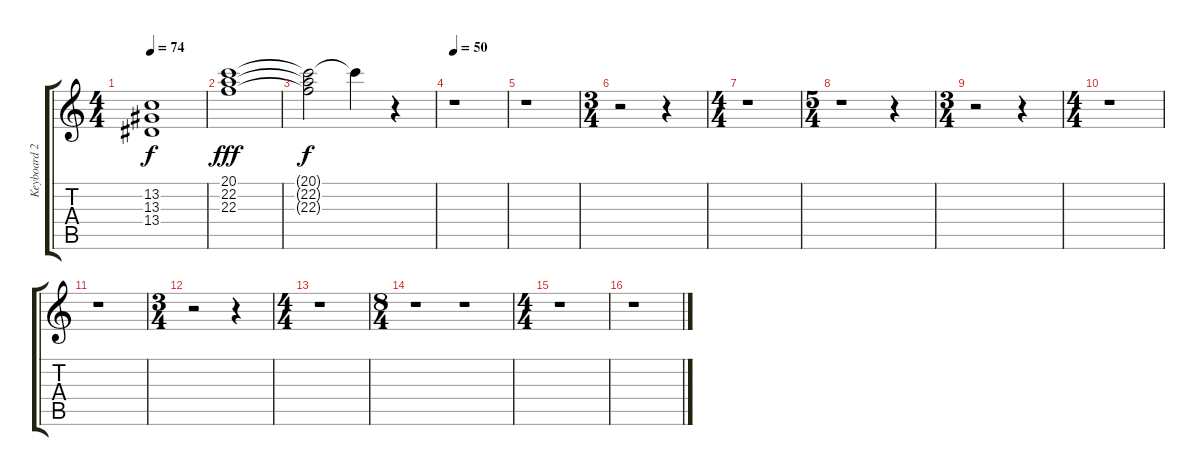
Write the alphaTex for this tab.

\track ("Keyboard 2" "Keyboard 2") {instrument synthstrings1}
\staff {score tabs}
\tuning (E4 B3 G3 D3 A2 E2) {hide}
\ts (4 4)
\tempo 74
\clef g2
\ks c
(13.2{t} 13.3{t} 13.4{t}).1{dy f} |
(20.1 22.2 22.3).1{dy fff} |
(20.1{t} 22.2{t} 22.3{t}).2{dy f} 20.1{t}.4 r.4 |
\tempo 50
r.1 |
r.1 |
\ts (3 4)
r.2 r.4 |
\ts (4 4)
r.1 |
\ts (5 4)
r.1 r.4 |
\ts (3 4)
r.2 r.4 |
\ts (4 4)
r.1 |
r.1 |
\ts (3 4)
r.2 r.4 |
\ts (4 4)
r.1 |
\ts (8 4)
r.1 r.1 |
\ts (4 4)
r.1 |
r.1
